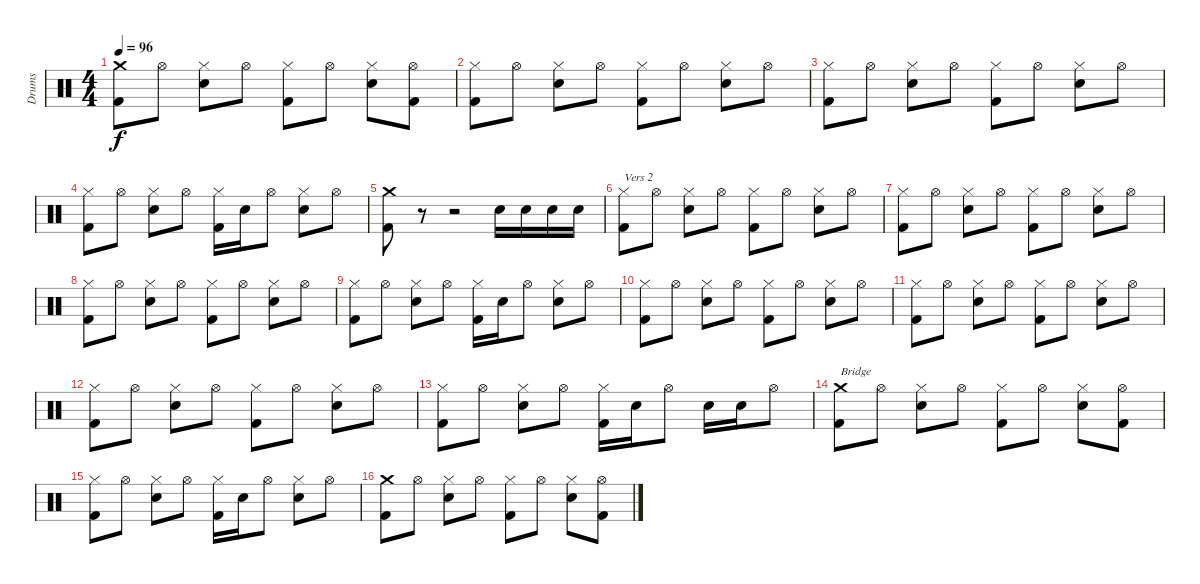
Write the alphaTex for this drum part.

\track ("Drums" "Drums") {instrument percussion}
\staff {score}
\articulation defaults
\ts (4 4)
\tempo 96
\clef neutral
\ks c
("Crash medium (hit)" "Kick (hit) 2").8{dy f} "Hi-Hat (open)".8 ("Hi-Hat (closed)" "Snare (hit) 2").8 "Hi-Hat (open)".8 ("Hi-Hat (closed)" "Kick (hit) 2").8 "Hi-Hat (open)".8 ("Hi-Hat (closed)" "Snare (hit) 2").8 ("Hi-Hat (open)" "Kick (hit) 2").8 |
("Hi-Hat (closed)" "Kick (hit) 2").8 "Hi-Hat (open)".8 ("Hi-Hat (closed)" "Snare (hit) 2").8 "Hi-Hat (open)".8 ("Hi-Hat (closed)" "Kick (hit) 2").8 "Hi-Hat (open)".8 ("Hi-Hat (closed)" "Snare (hit) 2").8 "Hi-Hat (open)".8 |
("Hi-Hat (closed)" "Kick (hit) 2").8 "Hi-Hat (open)".8 ("Hi-Hat (closed)" "Snare (hit) 2").8 "Hi-Hat (open)".8 ("Hi-Hat (closed)" "Kick (hit) 2").8 "Hi-Hat (open)".8 ("Hi-Hat (closed)" "Snare (hit) 2").8 "Hi-Hat (open)".8 |
("Hi-Hat (closed)" "Kick (hit) 2").8 "Hi-Hat (open)".8 ("Hi-Hat (closed)" "Snare (hit) 2").8 "Hi-Hat (open)".8 ("Hi-Hat (closed)" "Kick (hit) 2").16 "Snare (hit) 2".16 "Hi-Hat (open)".8 ("Hi-Hat (closed)" "Snare (hit) 2").8 "Hi-Hat (open)".8 |
("Crash medium (hit)" "Kick (hit) 2").8 r.8 r.2 "Snare (hit) 2".16 "Snare (hit) 2".16 "Snare (hit) 2".16 "Snare (hit) 2".16 |
("Hi-Hat (closed)" "Kick (hit) 2").8{txt "Vers 2"} "Hi-Hat (open)".8 ("Hi-Hat (closed)" "Snare (hit) 2").8 "Hi-Hat (open)".8 ("Hi-Hat (closed)" "Kick (hit) 2").8 "Hi-Hat (open)".8 ("Hi-Hat (closed)" "Snare (hit) 2").8 "Hi-Hat (open)".8 |
("Hi-Hat (closed)" "Kick (hit) 2").8 "Hi-Hat (open)".8 ("Hi-Hat (closed)" "Snare (hit) 2").8 "Hi-Hat (open)".8 ("Hi-Hat (closed)" "Kick (hit) 2").8 "Hi-Hat (open)".8 ("Hi-Hat (closed)" "Snare (hit) 2").8 "Hi-Hat (open)".8 |
("Hi-Hat (closed)" "Kick (hit) 2").8 "Hi-Hat (open)".8 ("Hi-Hat (closed)" "Snare (hit) 2").8 "Hi-Hat (open)".8 ("Hi-Hat (closed)" "Kick (hit) 2").8 "Hi-Hat (open)".8 ("Hi-Hat (closed)" "Snare (hit) 2").8 "Hi-Hat (open)".8 |
("Hi-Hat (closed)" "Kick (hit) 2").8 "Hi-Hat (open)".8 ("Hi-Hat (closed)" "Snare (hit) 2").8 "Hi-Hat (open)".8 ("Hi-Hat (closed)" "Kick (hit) 2").16 "Snare (hit) 2".16 "Hi-Hat (open)".8 ("Hi-Hat (closed)" "Snare (hit) 2").8 "Hi-Hat (open)".8 |
("Hi-Hat (closed)" "Kick (hit) 2").8 "Hi-Hat (open)".8 ("Hi-Hat (closed)" "Snare (hit) 2").8 "Hi-Hat (open)".8 ("Hi-Hat (closed)" "Kick (hit) 2").8 "Hi-Hat (open)".8 ("Hi-Hat (closed)" "Snare (hit) 2").8 "Hi-Hat (open)".8 |
("Hi-Hat (closed)" "Kick (hit) 2").8 "Hi-Hat (open)".8 ("Hi-Hat (closed)" "Snare (hit) 2").8 "Hi-Hat (open)".8 ("Hi-Hat (closed)" "Kick (hit) 2").8 "Hi-Hat (open)".8 ("Hi-Hat (closed)" "Snare (hit) 2").8 "Hi-Hat (open)".8 |
("Hi-Hat (closed)" "Kick (hit) 2").8 "Hi-Hat (open)".8 ("Hi-Hat (closed)" "Snare (hit) 2").8 "Hi-Hat (open)".8 ("Hi-Hat (closed)" "Kick (hit) 2").8 "Hi-Hat (open)".8 ("Hi-Hat (closed)" "Snare (hit) 2").8 "Hi-Hat (open)".8 |
("Hi-Hat (closed)" "Kick (hit) 2").8 "Hi-Hat (open)".8 ("Hi-Hat (closed)" "Snare (hit) 2").8 "Hi-Hat (open)".8 ("Hi-Hat (closed)" "Kick (hit) 2").16 "Snare (hit) 2".16 "Hi-Hat (open)".8 "Snare (hit) 2".16 "Snare (hit) 2".16 "Hi-Hat (open)".8 |
("Crash medium (hit)" "Kick (hit) 2").8{txt "Bridge"} "Hi-Hat (open)".8 ("Hi-Hat (closed)" "Snare (hit) 2").8 "Hi-Hat (open)".8 ("Hi-Hat (closed)" "Kick (hit) 2").8 "Hi-Hat (open)".8 ("Hi-Hat (closed)" "Snare (hit) 2").8 ("Hi-Hat (open)" "Kick (hit) 2").8 |
("Hi-Hat (closed)" "Kick (hit) 2").8 "Hi-Hat (open)".8 ("Hi-Hat (closed)" "Snare (hit) 2").8 "Hi-Hat (open)".8 ("Hi-Hat (closed)" "Kick (hit) 2").16 "Snare (hit) 2".16 "Hi-Hat (open)".8 ("Hi-Hat (closed)" "Snare (hit) 2").8 "Hi-Hat (open)".8 |
("Crash medium (hit)" "Kick (hit) 2").8 "Hi-Hat (open)".8 ("Hi-Hat (closed)" "Snare (hit) 2").8 "Hi-Hat (open)".8 ("Hi-Hat (closed)" "Kick (hit) 2").8 "Hi-Hat (open)".8 ("Hi-Hat (closed)" "Snare (hit) 2").8 ("Hi-Hat (open)" "Kick (hit) 2").8
